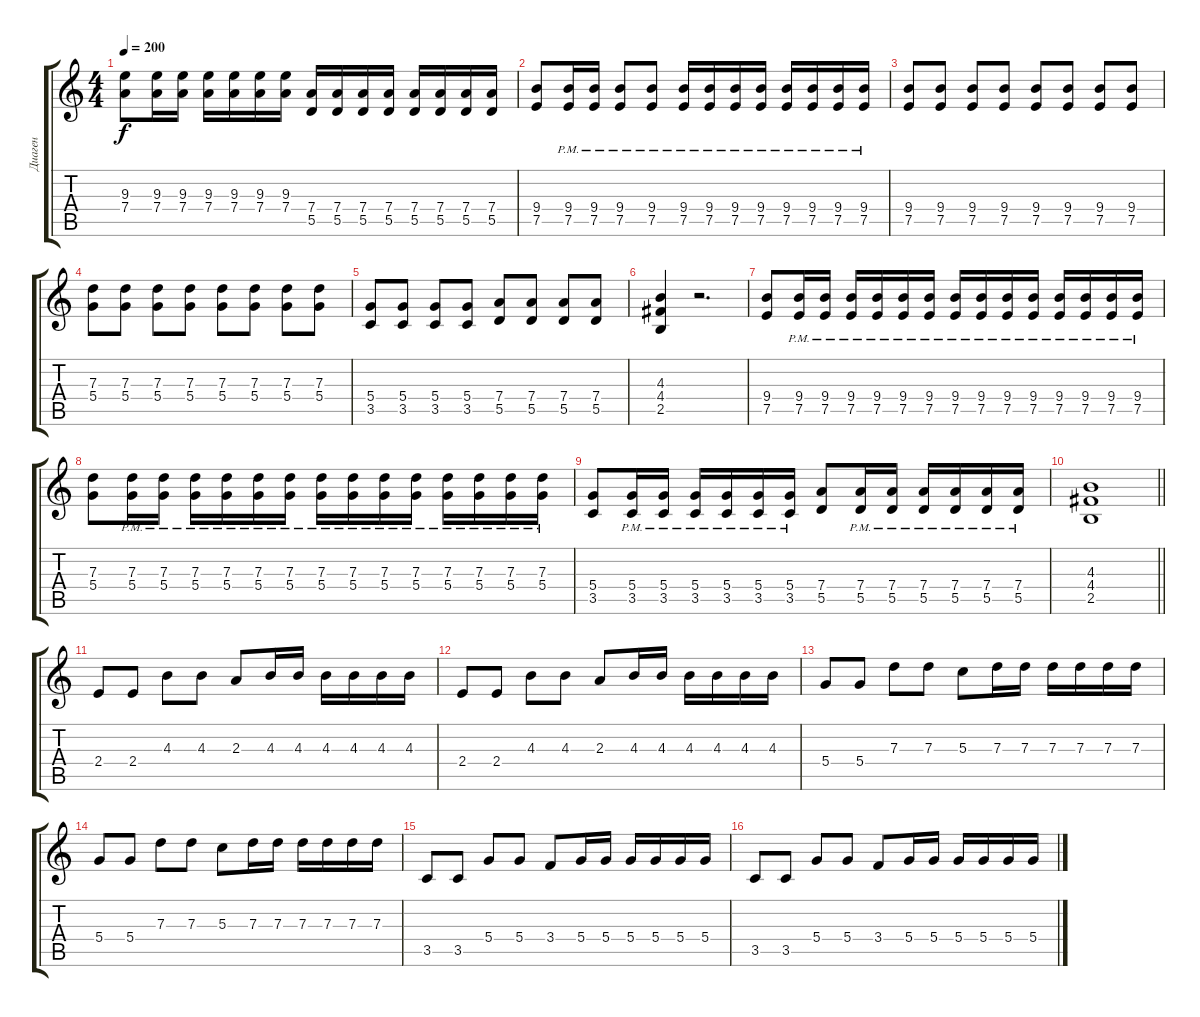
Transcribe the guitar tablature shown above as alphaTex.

\track ("Диаген" "Диаген") {instrument distortionguitar}
\staff {score tabs}
\tuning (E4 B3 G3 D3 A2 E2) {hide}
\ts (4 4)
\tempo 200
\clef g2
\ks c
(9.3 7.4).8{dy f} (9.3 7.4).16 (9.3 7.4).16 (9.3 7.4).16 (9.3 7.4).16 (9.3 7.4).16 (9.3 7.4).16 (7.4 5.5).16 (7.4 5.5).16 (7.4 5.5).16 (7.4 5.5).16 (7.4 5.5).16 (7.4 5.5).16 (7.4 5.5).16 (7.4 5.5).16 |
(9.4 7.5).8 (9.4{pm} 7.5{pm}).16 (9.4{pm} 7.5{pm}).16 (9.4{pm} 7.5{pm}).8 (9.4{pm} 7.5{pm}).8 (9.4{pm} 7.5{pm}).16 (9.4{pm} 7.5{pm}).16 (9.4{pm} 7.5{pm}).16 (9.4{pm} 7.5{pm}).16 (9.4{pm} 7.5{pm}).16 (9.4{pm} 7.5{pm}).16 (9.4{pm} 7.5{pm}).16 (9.4{pm} 7.5{pm}).16 |
(9.4 7.5).8 (9.4 7.5).8 (9.4 7.5).8 (9.4 7.5).8 (9.4 7.5).8 (9.4 7.5).8 (9.4 7.5).8 (9.4 7.5).8 |
(7.3 5.4).8 (7.3 5.4).8 (7.3 5.4).8 (7.3 5.4).8 (7.3 5.4).8 (7.3 5.4).8 (7.3 5.4).8 (7.3 5.4).8 |
(5.4 3.5).8 (5.4 3.5).8 (5.4 3.5).8 (5.4 3.5).8 (7.4 5.5).8 (7.4 5.5).8 (7.4 5.5).8 (7.4 5.5).8 |
(4.3 4.4 2.5).4 r.2{d} |
(9.4 7.5).8 (9.4{pm} 7.5{pm}).16 (9.4{pm} 7.5{pm}).16 (9.4{pm} 7.5{pm}).16 (9.4{pm} 7.5{pm}).16 (9.4{pm} 7.5{pm}).16 (9.4{pm} 7.5{pm}).16 (9.4{pm} 7.5{pm}).16 (9.4{pm} 7.5{pm}).16 (9.4{pm} 7.5{pm}).16 (9.4{pm} 7.5{pm}).16 (9.4{pm} 7.5{pm}).16 (9.4{pm} 7.5{pm}).16 (9.4{pm} 7.5{pm}).16 (9.4{pm} 7.5{pm}).16 |
(7.3 5.4).8 (7.3{pm} 5.4{pm}).16 (7.3{pm} 5.4{pm}).16 (7.3{pm} 5.4{pm}).16 (7.3{pm} 5.4{pm}).16 (7.3{pm} 5.4{pm}).16 (7.3{pm} 5.4{pm}).16 (7.3{pm} 5.4{pm}).16 (7.3{pm} 5.4{pm}).16 (7.3{pm} 5.4{pm}).16 (7.3{pm} 5.4{pm}).16 (7.3{pm} 5.4{pm}).16 (7.3{pm} 5.4{pm}).16 (7.3{pm} 5.4{pm}).16 (7.3{pm} 5.4{pm}).16 |
(5.4 3.5).8 (5.4{pm} 3.5{pm}).16 (5.4{pm} 3.5{pm}).16 (5.4{pm} 3.5{pm}).16 (5.4{pm} 3.5{pm}).16 (5.4{pm} 3.5{pm}).16 (5.4{pm} 3.5{pm}).16 (7.4 5.5).8 (7.4{pm} 5.5{pm}).16 (7.4{pm} 5.5{pm}).16 (7.4{pm} 5.5{pm}).16 (7.4{pm} 5.5{pm}).16 (7.4{pm} 5.5{pm}).16 (7.4{pm} 5.5{pm}).16 |
\barLineRight lightlight
(4.3 4.4 2.5).1 |
2.4.8 2.4.8 4.3.8 4.3.8 2.3.8 4.3.16 4.3.16 4.3.16 4.3.16 4.3.16 4.3.16 |
2.4.8 2.4.8 4.3.8 4.3.8 2.3.8 4.3.16 4.3.16 4.3.16 4.3.16 4.3.16 4.3.16 |
5.4.8 5.4.8 7.3.8 7.3.8 5.3.8 7.3.16 7.3.16 7.3.16 7.3.16 7.3.16 7.3.16 |
5.4.8 5.4.8 7.3.8 7.3.8 5.3.8 7.3.16 7.3.16 7.3.16 7.3.16 7.3.16 7.3.16 |
3.5.8 3.5.8 5.4.8 5.4.8 3.4.8 5.4.16 5.4.16 5.4.16 5.4.16 5.4.16 5.4.16 |
3.5.8 3.5.8 5.4.8 5.4.8 3.4.8 5.4.16 5.4.16 5.4.16 5.4.16 5.4.16 5.4.16
